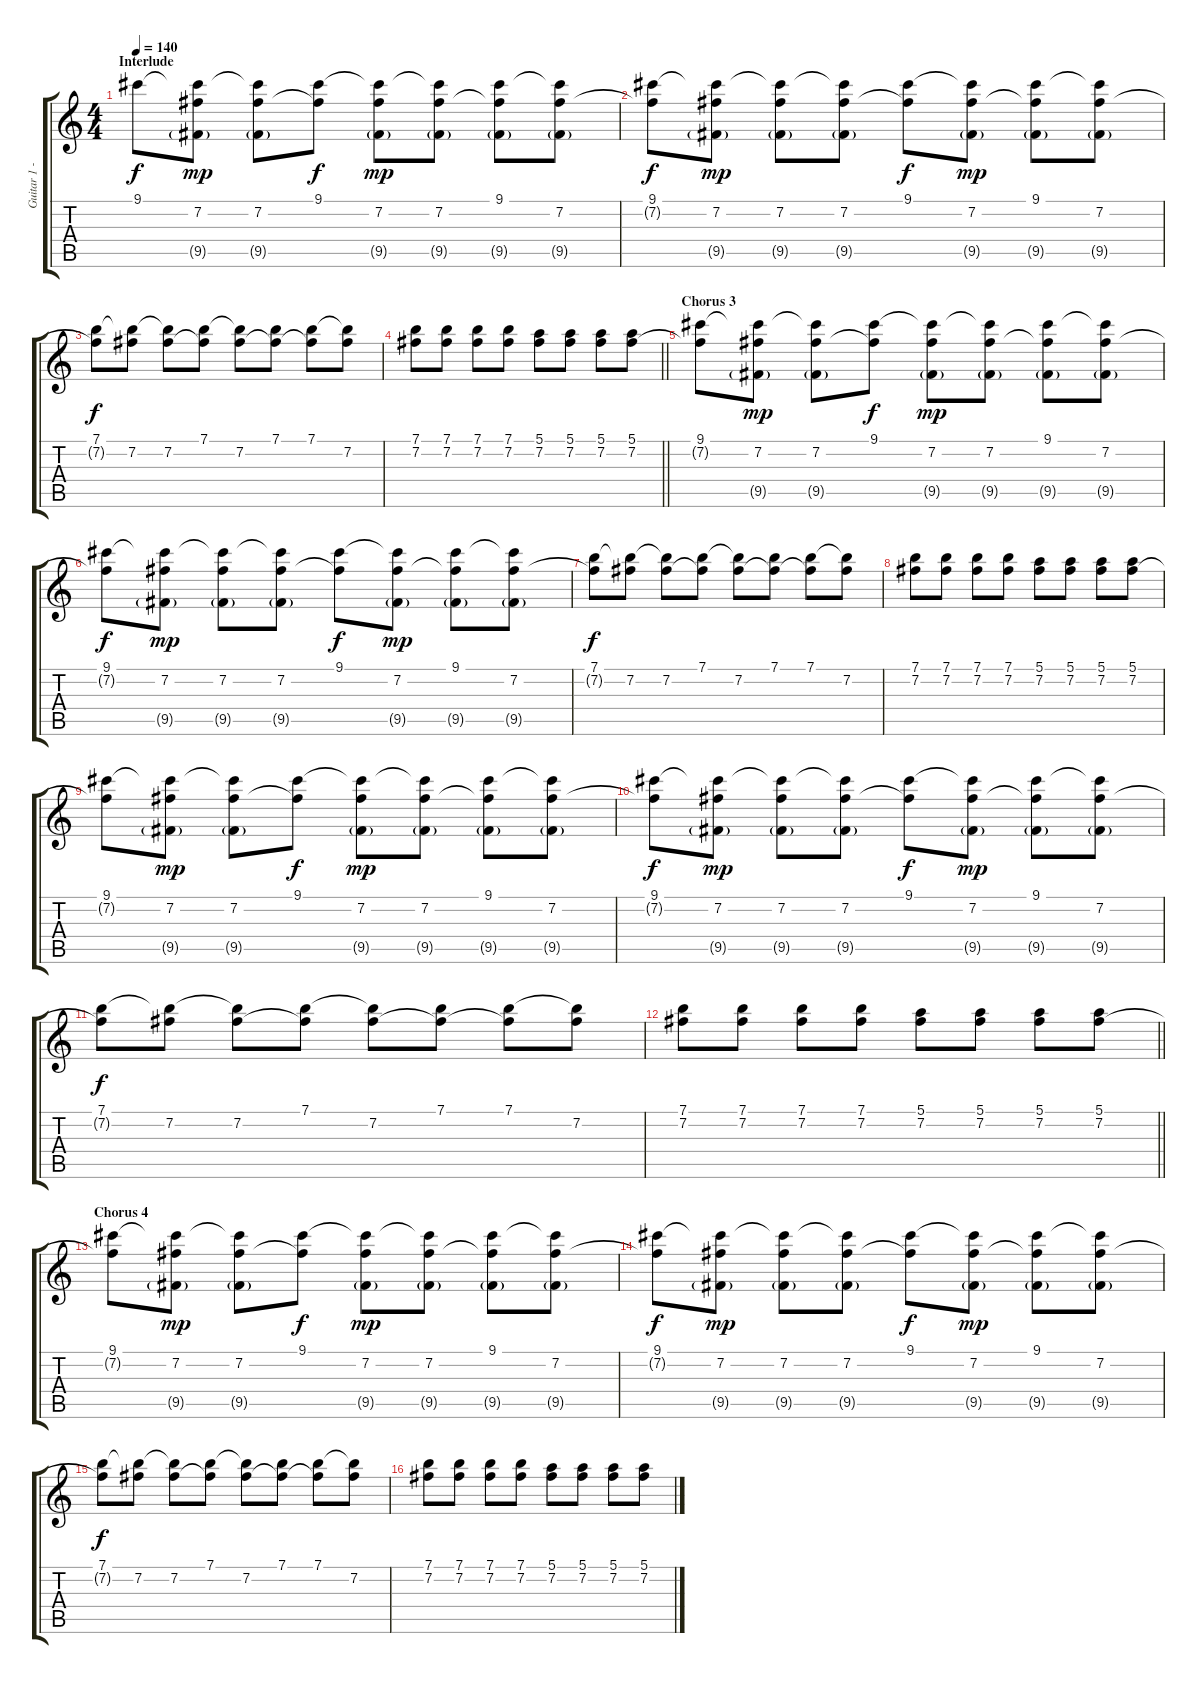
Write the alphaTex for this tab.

\track ("Guitar 1 - Brad Delson" "Guitar 1 -") {instrument distortionguitar}
\staff {score tabs}
\tuning (E4 B3 G3 D3 A2 D2) {hide}
\ts (4 4)
\section ("" "Interlude")
\tempo 140
\clef g2
\ks c
9.1.8{dy f} (9.1{t} 7.2 9.5{g}).8{dy mp} (9.1{t} 7.2 9.5{g}).8 (9.1 7.2{t}).8{dy f} (9.1{t} 7.2 9.5{g}).8{dy mp} (9.1{t} 7.2 9.5{g}).8 (9.1 7.2{t} 9.5{g}).8 (9.1{t} 7.2 9.5{g}).8 |
(9.1 7.2{t}).8{dy f} (9.1{t} 7.2 9.5{g}).8{dy mp} (9.1{t} 7.2 9.5{g}).8 (9.1{t} 7.2 9.5{g}).8 (9.1 7.2{t}).8{dy f} (9.1{t} 7.2 9.5{g}).8{dy mp} (9.1 7.2{t} 9.5{g}).8 (9.1{t} 7.2 9.5{g}).8 |
(7.1 7.2{t}).8{dy f} (7.1{t} 7.2).8 (7.1{t} 7.2).8 (7.1 7.2{t}).8 (7.1{t} 7.2).8 (7.1 7.2{t}).8 (7.1 7.2{t}).8 (7.1{t} 7.2).8 |
\barLineRight lightlight
(7.1 7.2).8 (7.1 7.2).8 (7.1 7.2).8 (7.1 7.2).8 (5.1 7.2).8 (5.1 7.2).8 (5.1 7.2).8 (5.1 7.2).8 |
\section ("" "Chorus 3")
(9.1 7.2{t}).8 (9.1{t} 7.2 9.5{g}).8{dy mp} (9.1{t} 7.2 9.5{g}).8 (9.1 7.2{t}).8{dy f} (9.1{t} 7.2 9.5{g}).8{dy mp} (9.1{t} 7.2 9.5{g}).8 (9.1 7.2{t} 9.5{g}).8 (9.1{t} 7.2 9.5{g}).8 |
(9.1 7.2{t}).8{dy f} (9.1{t} 7.2 9.5{g}).8{dy mp} (9.1{t} 7.2 9.5{g}).8 (9.1{t} 7.2 9.5{g}).8 (9.1 7.2{t}).8{dy f} (9.1{t} 7.2 9.5{g}).8{dy mp} (9.1 7.2{t} 9.5{g}).8 (9.1{t} 7.2 9.5{g}).8 |
(7.1 7.2{t}).8{dy f} (7.1{t} 7.2).8 (7.1{t} 7.2).8 (7.1 7.2{t}).8 (7.1{t} 7.2).8 (7.1 7.2{t}).8 (7.1 7.2{t}).8 (7.1{t} 7.2).8 |
(7.1 7.2).8 (7.1 7.2).8 (7.1 7.2).8 (7.1 7.2).8 (5.1 7.2).8 (5.1 7.2).8 (5.1 7.2).8 (5.1 7.2).8 |
(9.1 7.2{t}).8 (9.1{t} 7.2 9.5{g}).8{dy mp} (9.1{t} 7.2 9.5{g}).8 (9.1 7.2{t}).8{dy f} (9.1{t} 7.2 9.5{g}).8{dy mp} (9.1{t} 7.2 9.5{g}).8 (9.1 7.2{t} 9.5{g}).8 (9.1{t} 7.2 9.5{g}).8 |
(9.1 7.2{t}).8{dy f} (9.1{t} 7.2 9.5{g}).8{dy mp} (9.1{t} 7.2 9.5{g}).8 (9.1{t} 7.2 9.5{g}).8 (9.1 7.2{t}).8{dy f} (9.1{t} 7.2 9.5{g}).8{dy mp} (9.1 7.2{t} 9.5{g}).8 (9.1{t} 7.2 9.5{g}).8 |
(7.1 7.2{t}).8{dy f} (7.1{t} 7.2).8 (7.1{t} 7.2).8 (7.1 7.2{t}).8 (7.1{t} 7.2).8 (7.1 7.2{t}).8 (7.1 7.2{t}).8 (7.1{t} 7.2).8 |
\barLineRight lightlight
(7.1 7.2).8 (7.1 7.2).8 (7.1 7.2).8 (7.1 7.2).8 (5.1 7.2).8 (5.1 7.2).8 (5.1 7.2).8 (5.1 7.2).8 |
\section ("" "Chorus 4")
(9.1 7.2{t}).8 (9.1{t} 7.2 9.5{g}).8{dy mp} (9.1{t} 7.2 9.5{g}).8 (9.1 7.2{t}).8{dy f} (9.1{t} 7.2 9.5{g}).8{dy mp} (9.1{t} 7.2 9.5{g}).8 (9.1 7.2{t} 9.5{g}).8 (9.1{t} 7.2 9.5{g}).8 |
(9.1 7.2{t}).8{dy f} (9.1{t} 7.2 9.5{g}).8{dy mp} (9.1{t} 7.2 9.5{g}).8 (9.1{t} 7.2 9.5{g}).8 (9.1 7.2{t}).8{dy f} (9.1{t} 7.2 9.5{g}).8{dy mp} (9.1 7.2{t} 9.5{g}).8 (9.1{t} 7.2 9.5{g}).8 |
(7.1 7.2{t}).8{dy f} (7.1{t} 7.2).8 (7.1{t} 7.2).8 (7.1 7.2{t}).8 (7.1{t} 7.2).8 (7.1 7.2{t}).8 (7.1 7.2{t}).8 (7.1{t} 7.2).8 |
(7.1 7.2).8 (7.1 7.2).8 (7.1 7.2).8 (7.1 7.2).8 (5.1 7.2).8 (5.1 7.2).8 (5.1 7.2).8 (5.1 7.2).8
